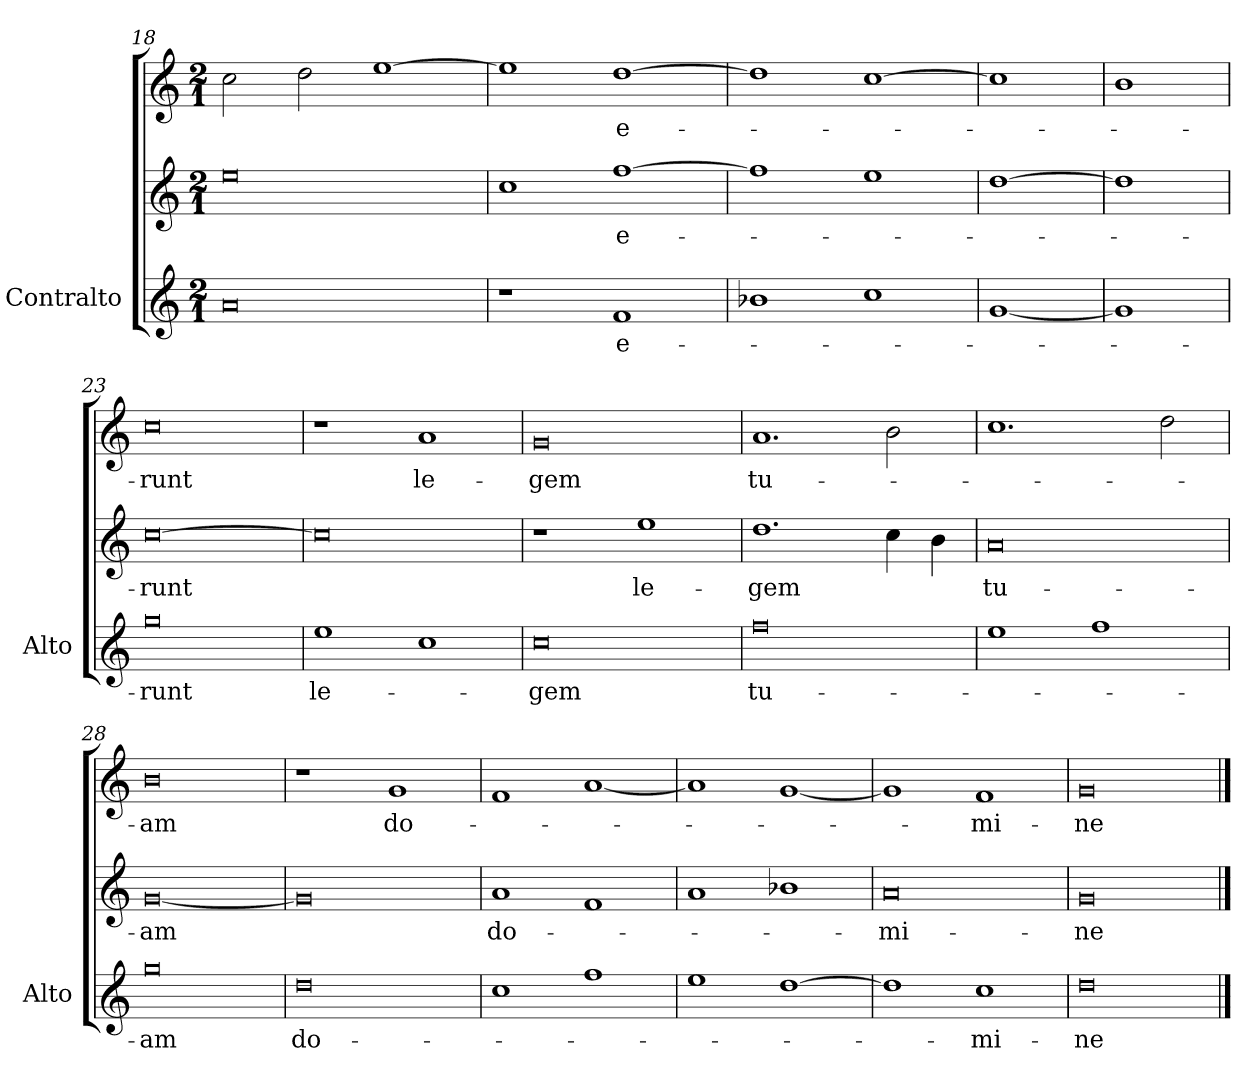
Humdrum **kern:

**kern	**text	**kern	**text	**kern	**text
*part3	*part3	*part2	*part2	*part1	*part1
*staff3	*staff3	*staff2	*staff2	*staff1	*staff1
*I"Contralto	*	*	*	*	*
*I'Alto	*	*	*	*	*
*clefG2	*	*clefG2	*	*clefG2	*
*ITrd7c12	*	*ITrd7c12	*	*	*
*k[]	*	*k[]	*	*k[]	*
*C:	*	*C:	*	*C:	*
*M2/1	*	*M2/1	*	*M2/1	*
=18	=18	=18	=18	=18	=18
0A	.	0e	.	2cc\	.
.	.	.	.	2dd\	.
.	.	.	.	[>1ee	.
=19	=19	=19	=19	=19	=19
1r	.	1c	.	1ee]	.
!	!LO:LY:b	!	!LO:LY:b	!	!LO:LY:b
1F	-e-	[>1f	-e-	[>1dd	-e-
=20	=20	=20	=20	=20	=20
1B-i	.	1f]	.	1dd]	.
1c	.	1e	.	[>1cc	.
=21	=21	=21	=21	=21	=21
[<1G	.	[>1d	.	1cc]	.
!!LO:LB:g=z
=22	=22	=22	=22	=22	=22
1G]	.	1d]	.	1b	.
=23	=23	=23	=23	=23	=23
!	!LO:LY:b	!	!LO:LY:b	!	!LO:LY:b
0g	-runt	[>0c	-runt	0cc	-runt
=24	=24	=24	=24	=24	=24
!	!LO:LY:b	!	!	!	!
1e	le-	0c]	.	1r	.
!	!	!	!	!	!LO:LY:b
1c	.	.	.	1a	le-
=25	=25	=25	=25	=25	=25
!	!LO:LY:b	!	!	!	!LO:LY:b
0c	-gem	1r	.	0g	-gem
!	!	!	!LO:LY:b	!	!
.	.	1e	le-	.	.
=26	=26	=26	=26	=26	=26
!	!LO:LY:b	!	!LO:LY:b	!	!LO:LY:b
0f	tu-	1.d	-gem	1.a	tu-
.	.	4c\	.	2b\	.
.	.	4B\	.	.	.
=27	=27	=27	=27	=27	=27
!	!	!	!LO:LY:b	!	!
1e	.	0A	tu-	1.cc	.
1f	.	.	.	.	.
.	.	.	.	2dd\	.
=28	=28	=28	=28	=28	=28
!	!LO:LY:b	!	!LO:LY:b	!	!LO:LY:b
0g	-am	[<0G	-am	0b	-am
=29	=29	=29	=29	=29	=29
!	!LO:LY:b	!	!	!	!
0d	do-	0G]	.	1r	.
!	!	!	!	!	!LO:LY:b
.	.	.	.	1g	do-
=30	=30	=30	=30	=30	=30
!	!	!	!LO:LY:b	!	!
1c	.	1A	do-	1f	.
1f	.	1F	.	[<1a	.
=31	=31	=31	=31	=31	=31
1e	.	1A	.	1a]	.
[>1d	.	1B-i	.	[<1g	.
=32	=32	=32	=32	=32	=32
!	!	!	!LO:LY:b	!	!
1d]	.	0A	-mi-	1g]	.
!	!LO:LY:b	!	!	!	!LO:LY:b
1c	-mi-	.	.	1f	-mi-
=33	=33	=33	=33	=33	=33
!	!LO:LY:b	!	!LO:LY:b	!	!LO:LY:b
0d	-ne	0G	-ne	0g	-ne
==	==	==	==	==	==
*-	*-	*-	*-	*-	*-
